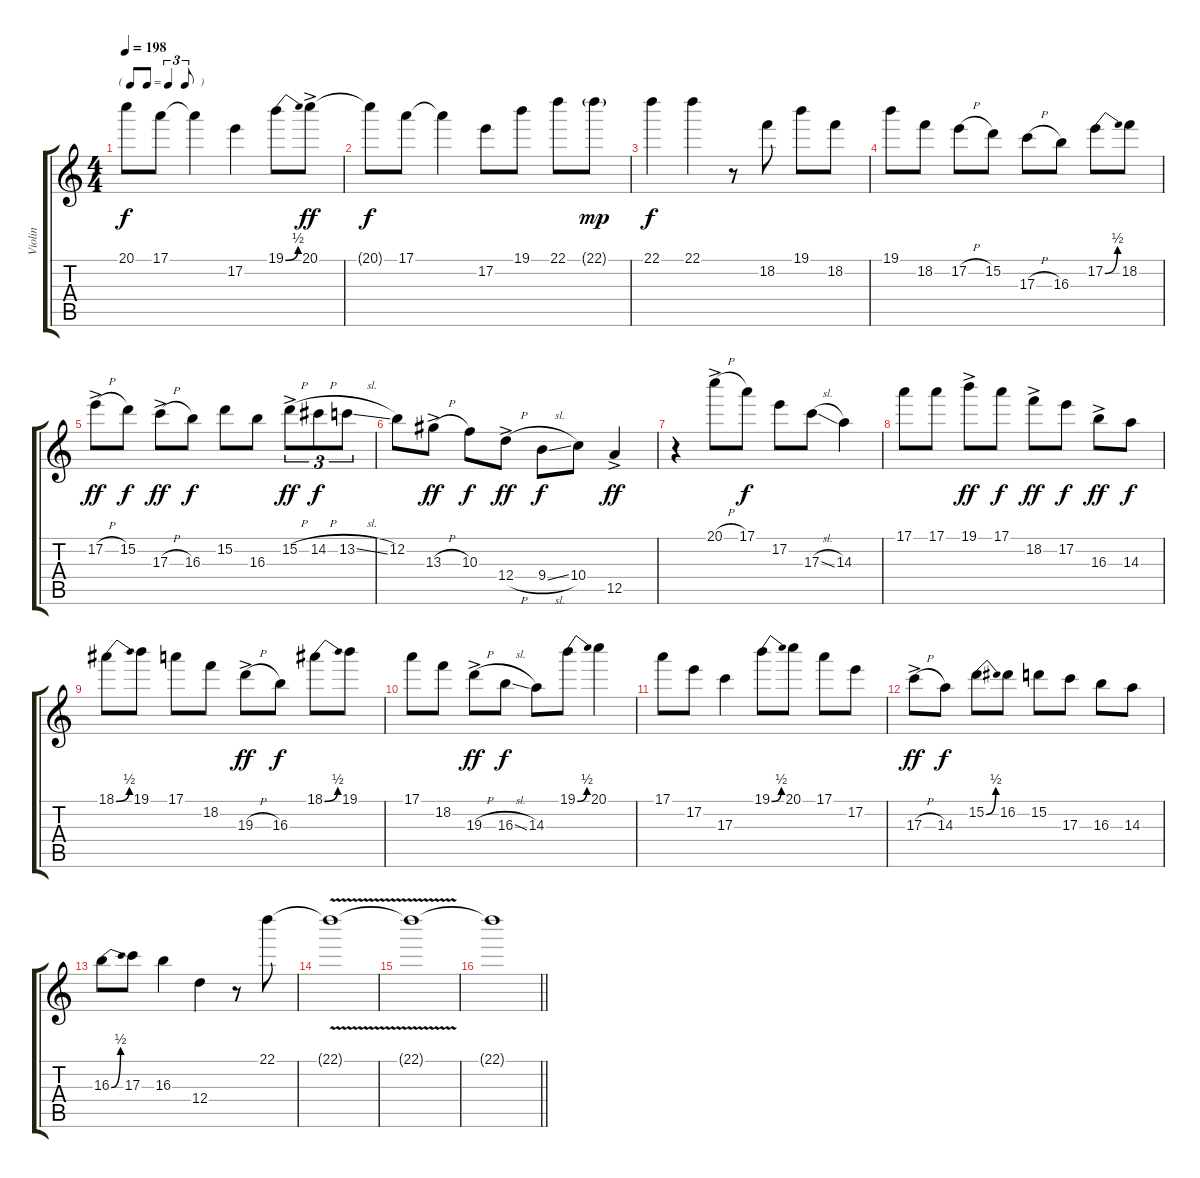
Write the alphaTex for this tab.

\track ("Violin" "Violin") {instrument electricguitarjazz}
\staff {score tabs}
\tuning (E4 B3 G3 D3 A2 E2) {hide}
\ts (4 4)
\tf triplet8th
\tempo 198
\clef g2
\ks c
20.1{t}.8{dy f} 17.1.8 17.1{t}.4 17.2.4 19.1{be (bend 0 0 60 2)}.8 20.1{ac}.8{dy ff} |
20.1{t}.8{dy f} 17.1.8 17.1{t}.4 17.2.8 19.1.8 22.1.8 22.1{g}.8{dy mp} |
22.1.4{dy f} 22.1.4 r.8 18.2.8 19.1.8 18.2.8 |
19.1.8 18.2.8 17.2{h}.8 15.2.8 17.3{h}.8 16.3.8 17.2{be (bend 0 0 60 2)}.8 18.2.8 |
17.2{h ac}.8{dy ff} 15.2.8{dy f} 17.3{h ac}.8{dy ff} 16.3.8{dy f} 15.2.8 16.3.8 15.2{h ac}.8{tu (3 2) dy ff} 14.2{h}.8{tu (3 2) dy f} 13.2{sl}.8{tu (3 2)} |
12.2.8 13.3{h ac}.8{dy ff} 10.3.8{dy f} 12.4{h ac}.8{dy ff} 9.4{sl}.8{dy f} 10.4.8 12.5{ac}.4{dy ff} |
r.4 20.1{h ac}.8 17.1.8{dy f} 17.2.8 17.3{sl}.8 14.3.4 |
17.1.8 17.1.8 19.1{ac}.8{dy ff} 17.1.8{dy f} 18.2{ac}.8{dy ff} 17.2.8{dy f} 16.3{ac}.8{dy ff} 14.3.8{dy f} |
18.1{be (bend 0 0 60 2)}.8 19.1.8 17.1.8 18.2.8 19.3{h ac}.8{dy ff} 16.3.8{dy f} 18.1{be (bend 0 0 60 2)}.8 19.1.8 |
17.1.8 18.2.8 19.3{h ac}.8{dy ff} 16.3{sl}.8{dy f} 14.3.8 19.1{be (bend 0 0 60 2)}.8 20.1.4 |
17.1.8 17.2.8 17.3.4 19.1{be (bend 0 0 60 2)}.8 20.1.8 17.1.8 17.2.8 |
17.3{h ac}.8{dy ff} 14.3.8{dy f} 15.2{be (bend 0 0 60 2)}.8 16.2.8 15.2.8 17.3.8 16.3.8 14.3.8 |
16.3{be (bend 0 0 60 2)}.8 17.3.8 16.3.4 12.4.4 r.8 22.1.8 |
22.1{v t}.1 |
22.1{t}.1 |
\barLineRight lightlight
22.1{t}.1
